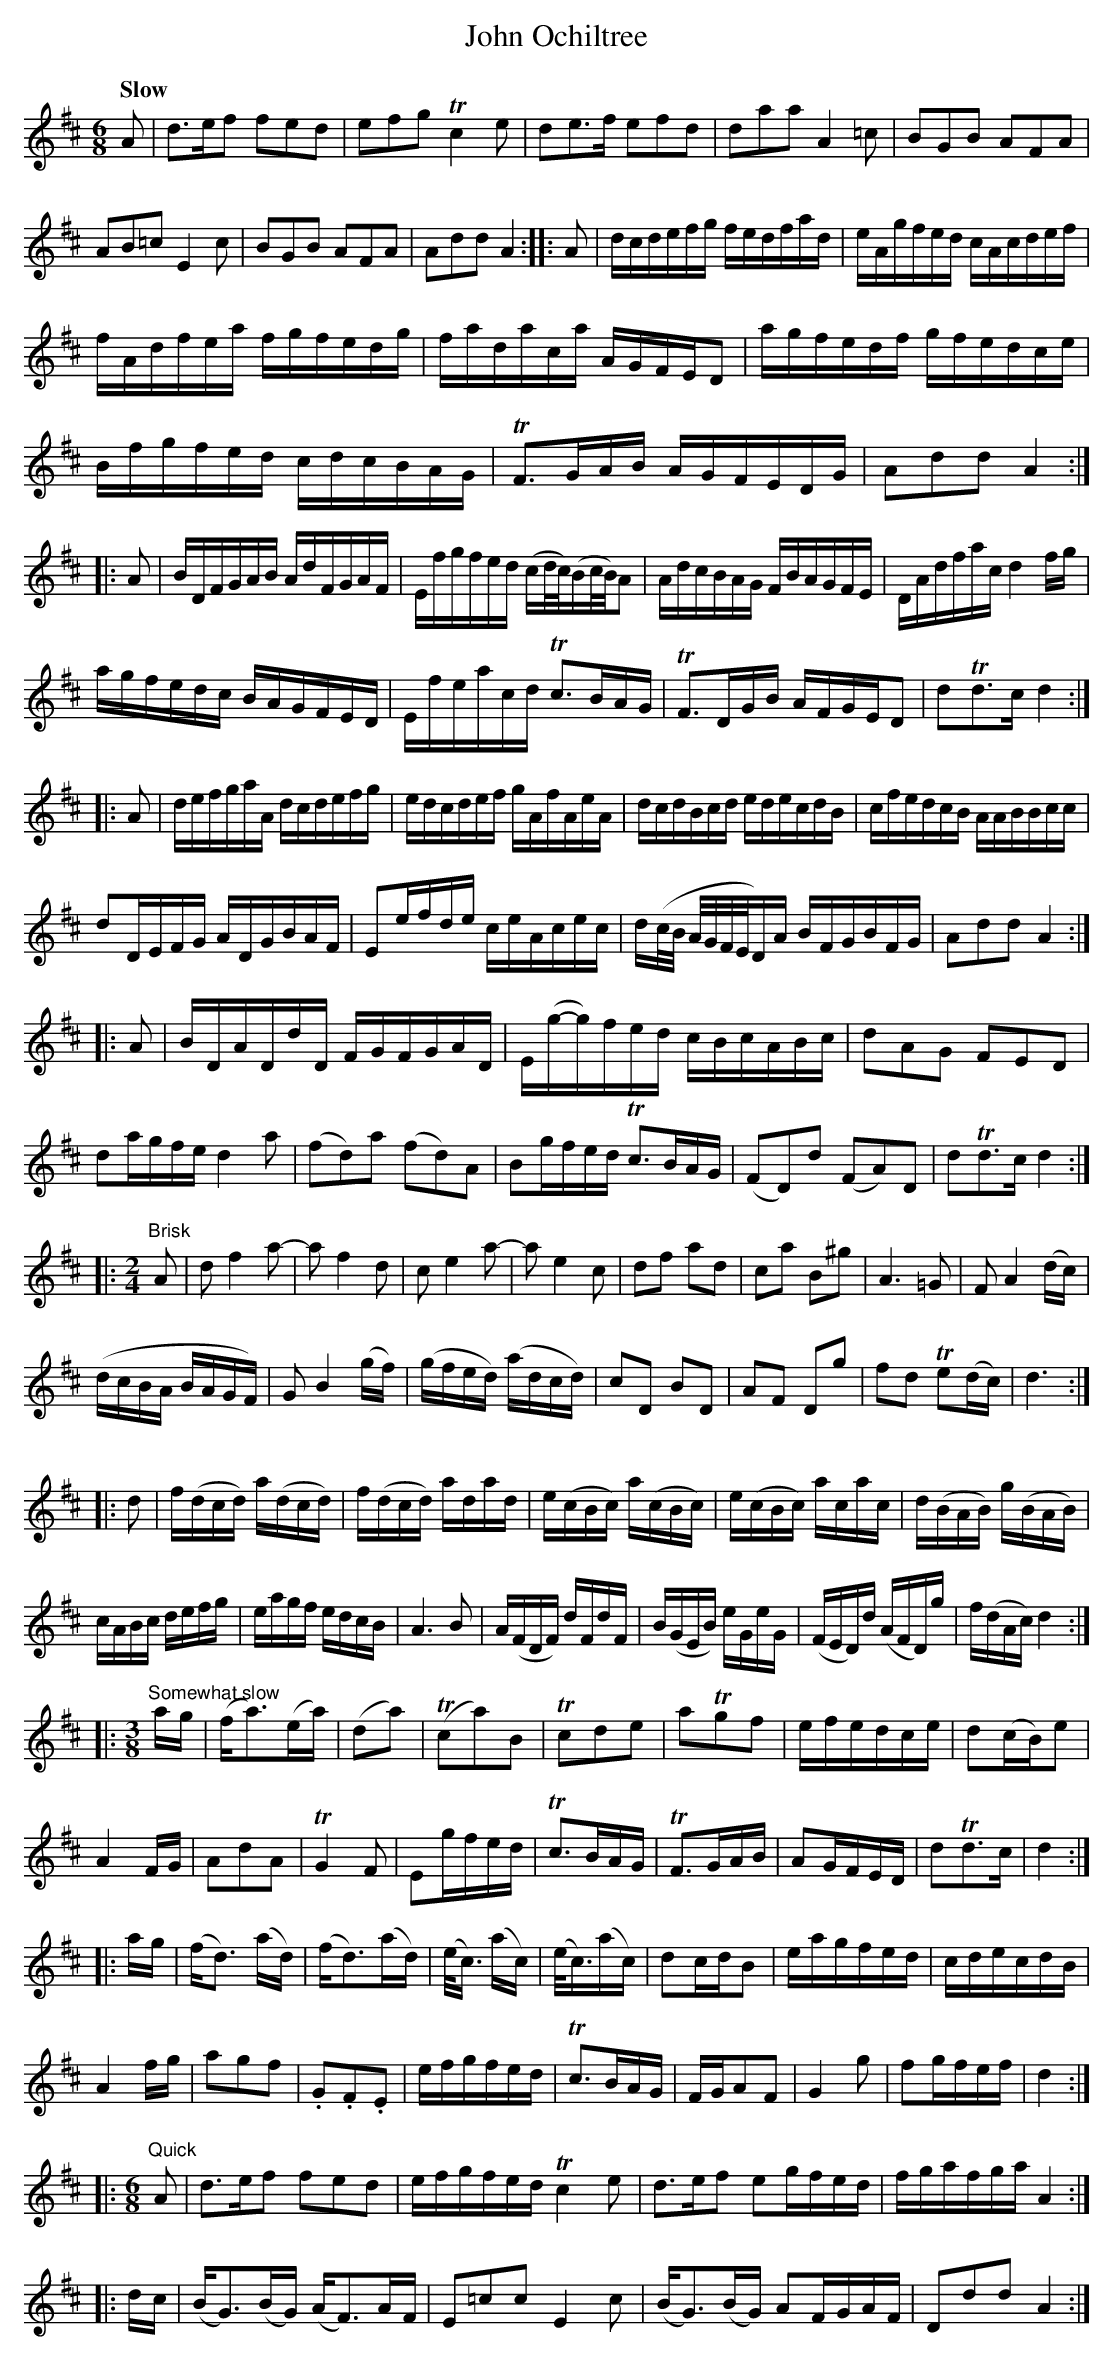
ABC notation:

X:1
T:John Ochiltree
M:6/8
L:1/8
Q:"Slow"
K:D
A|d>ef fed|efg Tc2e|de>f efd|daa A2=c|BGB AFA|
AB=c E2c|BGB AFA|Add A2:||:A|d/c/d/e/f/g/ f/e/d/f/a/d/|e/A/g/f/e/d/ c/A/c/d/e/f/|
f/A/d/f/e/a/ f/g/f/e/d/g/|f/a/d/a/c/a/ A/G/F/E/D|a/g/f/e/d/f/ g/f/e/d/c/e/|
B/f/g/f/e/d/ c/d/c/B/A/G/|TF>GA/B/ A/G/F/E/D/G/|Add A2:|
|:A|B/D/F/G/A/B/ A/d/F/G/A/F/|E/f/g/f/e/d/ (c/d/4c/4)(B/c/4B/4)A|A/d/c/B/A/G/ F/B/A/G/F/E/|D/A/d/f/a/c/ d2 f/g/|
a/g/f/e/d/c/ B/A/G/F/E/D/|E/f/e/a/c/d/ Tc>BA/G/|TF>DG/B/ A/F/G/E/D|dTd>c d2:|
|:A|d/e/f/g/a/A/ d/c/d/e/f/g/|e/d/c/d/e/f/ g/A/f/A/e/A/|d/c/d/B/c/d/ e/d/e/c/d/B/|c/f/e/d/c/B/ A/A/B/B/c/c/|
dD/E/F/G/ A/D/G/B/A/F/|Ee/f/d/e/ c/e/A/c/e/c/|d/(c/4B/4 A/4G/4F/4E/4D/)A/ B/F/G/B/F/G/|Add A2:|
|:A|B/D/A/D/d/D/ F/G/F/G/A/D/|E/(g/-g/)f/e/d/ c/B/c/A/B/c/|dAG FED|
da/g/f/e/ d2a|(fd)a (fd)A|Bg/f/e/d/ Tc>BA/G/|(FD)d (FA)D|dTd>c d2:|
|:[M:2/4]"Brisk"A|d f2a-|a f2d|ce2a-|ae2c|df ad|ca B^g|A3=G|F A2 (d/c/)|
(d/c/B/A/ B/A/G/F/)|GB2 (g/f/)|(g/f/e/d/) (a/d/c/d/)|cD BD|AF Dg|fd Te(d/c/)|d3:|
|:d|f/(d/c/d/) a/(d/c/d/)|f/(d/c/d/) a/d/a/d/|e/(c/B/c/) a/(c/B/c/)|e/(c/B/c/) a/c/a/c/|d/(B/A/B/) g/(B/A/B/)|
c/A/B/c/ d/e/f/g/|e/a/g/f/ e/d/c/B/|A3B |A/(F/D/F/) d/F/d/F/|B/(G/E/B/) e/G/e/G/|(F/E/D/)d/ (A/F/D/)g/|f/(d/A/c/)d2:|
|:[M:3/8]"Somewhat slow"a/g/|(f<a)(e/a/)|(da)|T(ca)B|Tcde|aTgf|e/f/e/d/c/e/|d(c/B/)e|
A2 F/G/|AdA|TG2F|Eg/f/e/d/|Tc>BA/G/|TF>GA/B/|AG/F/E/D/|dTd>c |d2:|
|:a/g/|(f<d) (a/d/)|(f<d)(a/d/)|(e/<c/) (a/c/)|(e/<c/)(a/c/)|dc/d/B|e/a/g/f/e/d/|c/d/e/c/d/B/|
A2f/g/|agf|.G.F.E|e/f/g/f/e/d/|Tc>BA/G/|F/G/AF|G2g|fg/f/e/f/|d2:|
|:[M:6/8]"Quick"A|d>ef fed|e/f/g/f/e/d/ Tc2e|d>ef eg/f/e/d/|f/g/a/f/g/a/ A2:|
|:d/c/|(B<G)(B/G/) (A<F)A/F/|E=cc E2c|(B<G)(B/G/) AF/G/A/F/|Ddd A2:|]
